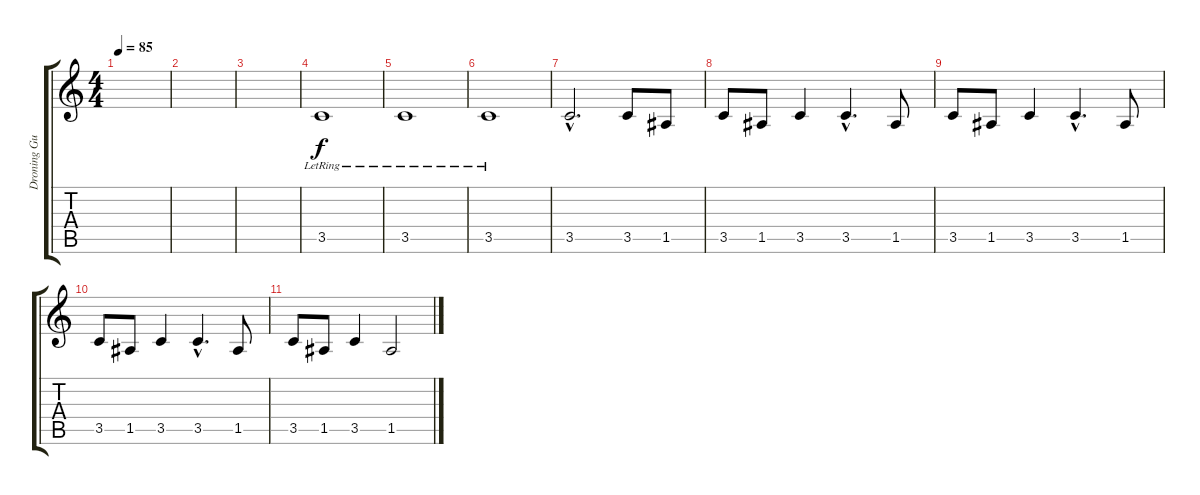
\track ("Droning Guitar" "Droning Gu") {instrument distortionguitar}
\staff {score tabs}
\tuning (E4 B3 G3 D3 A2 E2) {hide}
\ts (4 4)
\tempo 85
\clef g2
\ks c
|
|
|
3.5{lr}.1 |
3.5{lr}.1 |
3.5{lr}.1 |
3.5{hac}.2{d} 3.5.8 1.5.8 |
3.5.8 1.5.8 3.5.4 3.5{hac}.4{d} 1.5.8 |
3.5.8 1.5.8 3.5.4 3.5{hac}.4{d} 1.5.8 |
3.5.8 1.5.8 3.5.4 3.5{hac}.4{d} 1.5.8 |
3.5.8 1.5.8 3.5.4 1.5.2
